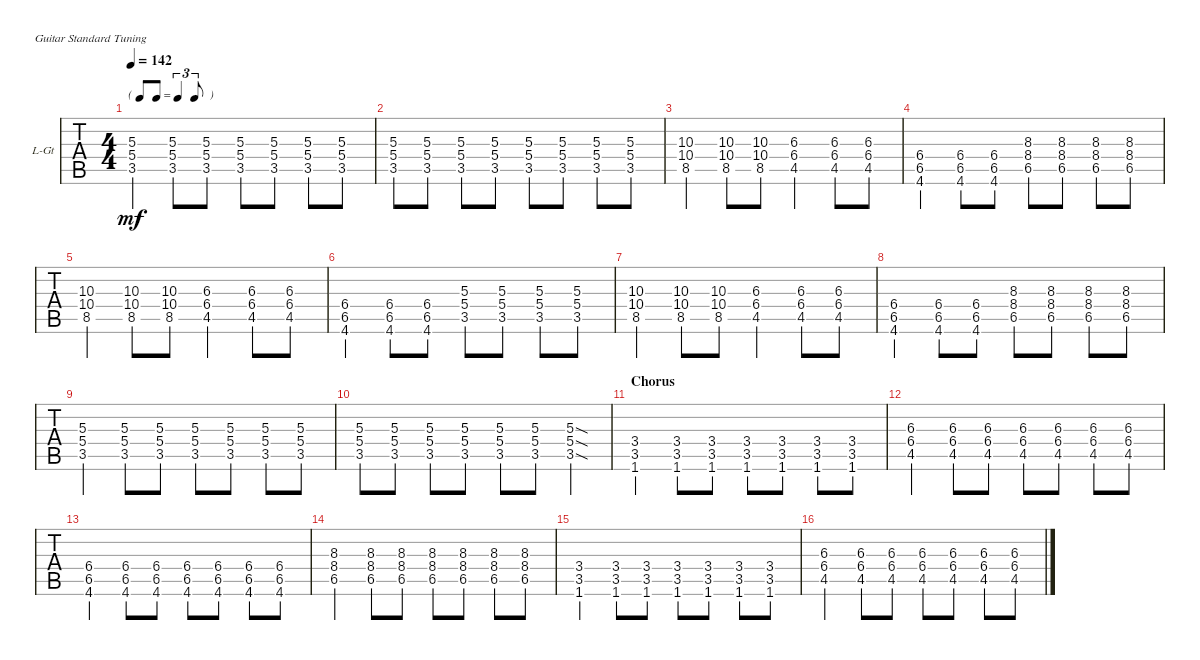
\defaultSystemsLayout 4
\bracketExtendMode groupsimilarinstruments
\firstSystemTrackNameOrientation horizontal
\otherSystemsTrackNameOrientation horizontal
\track ("Lead Guitar (Billi Joe)" "L-Gt") {instrument distortionguitar}
\staff {tabs}
\tuning (E4 B3 G3 D3 A2 E2)
\ts (4 4)
\tf triplet8th
\tempo 142
\clef g2
\ks c
(5.4 5.3 3.5).4{dy mf} (5.4 5.3 3.5).8 (5.4 5.3 3.5).8 (5.4 5.3 3.5).8 (5.4 5.3 3.5).8 (5.4 5.3 3.5).8 (5.4 5.3 3.5).8 |
(5.4 5.3 3.5).8 (5.4 5.3 3.5).8 (5.4 5.3 3.5).8 (5.4 5.3 3.5).8 (5.4 5.3 3.5).8 (5.4 5.3 3.5).8 (5.4 5.3 3.5).8 (5.4 5.3 3.5).8 |
(10.4 10.3 8.5).4 (10.4 10.3 8.5).8 (10.4 10.3 8.5).8 (6.4 6.3 4.5).4 (6.4 6.3 4.5).8 (6.4 6.3 4.5).8 |
(6.4 4.6 6.5).4 (6.4 6.5 4.6).8 (6.4 6.5 4.6).8 (8.4 8.3 6.5).8 (8.4 8.3 6.5).8 (8.4 8.3 6.5).8 (8.4 8.3 6.5).8 |
(10.4 10.3 8.5).4 (10.4 10.3 8.5).8 (10.4 10.3 8.5).8 (6.4 6.3 4.5).4 (6.4 6.3 4.5).8 (6.4 6.3 4.5).8 |
(6.4 4.6 6.5).4 (6.4 6.5 4.6).8 (6.4 6.5 4.6).8 (5.4 5.3 3.5).8 (5.4 5.3 3.5).8 (5.4 5.3 3.5).8 (5.4 5.3 3.5).8 |
(10.4 10.3 8.5).4 (10.4 10.3 8.5).8 (10.4 10.3 8.5).8 (6.4 6.3 4.5).4 (6.4 6.3 4.5).8 (6.4 6.3 4.5).8 |
(6.4 4.6 6.5).4 (6.4 6.5 4.6).8 (6.4 6.5 4.6).8 (8.4 8.3 6.5).8 (8.4 8.3 6.5).8 (8.4 8.3 6.5).8 (8.4 8.3 6.5).8 |
(5.4 5.3 3.5).4 (5.4 5.3 3.5).8 (5.4 5.3 3.5).8 (5.4 5.3 3.5).8 (5.4 5.3 3.5).8 (5.4 5.3 3.5).8 (5.4 5.3 3.5).8 |
(5.4 5.3 3.5).8 (5.4 5.3 3.5).8 (5.4 5.3 3.5).8 (5.4 5.3 3.5).8 (5.4 5.3 3.5).8 (5.4 5.3 3.5).8 (5.4{sod} 5.3{sod} 3.5{sod}).4 |
\section ("" "Chorus")
(3.4 3.5 1.6).4 (3.4 3.5 1.6).8 (3.4 3.5 1.6).8 (3.4 3.5 1.6).8 (3.4 3.5 1.6).8 (3.4 3.5 1.6).8 (3.4 3.5 1.6).8 |
(6.4 6.3 4.5).4 (6.4 6.3 4.5).8 (6.4 6.3 4.5).8 (6.4 6.3 4.5).8 (6.4 6.3 4.5).8 (6.4 6.3 4.5).8 (6.4 6.3 4.5).8 |
(6.4 4.6 6.5).4 (6.4 6.5 4.6).8 (6.4 6.5 4.6).8 (6.4 6.5 4.6).8 (6.4 6.5 4.6).8 (6.4 6.5 4.6).8 (6.4 6.5 4.6).8 |
(8.4 8.3 6.5).4 (8.4 8.3 6.5).8 (8.4 8.3 6.5).8 (8.4 8.3 6.5).8 (8.4 8.3 6.5).8 (8.4 8.3 6.5).8 (8.4 8.3 6.5).8 |
(3.4 3.5 1.6).4 (3.4 3.5 1.6).8 (3.4 3.5 1.6).8 (3.4 3.5 1.6).8 (3.4 3.5 1.6).8 (3.4 3.5 1.6).8 (3.4 3.5 1.6).8 |
(6.4 6.3 4.5).4 (6.4 6.3 4.5).8 (6.4 6.3 4.5).8 (6.4 6.3 4.5).8 (6.4 6.3 4.5).8 (6.4 6.3 4.5).8 (6.4 6.3 4.5).8
